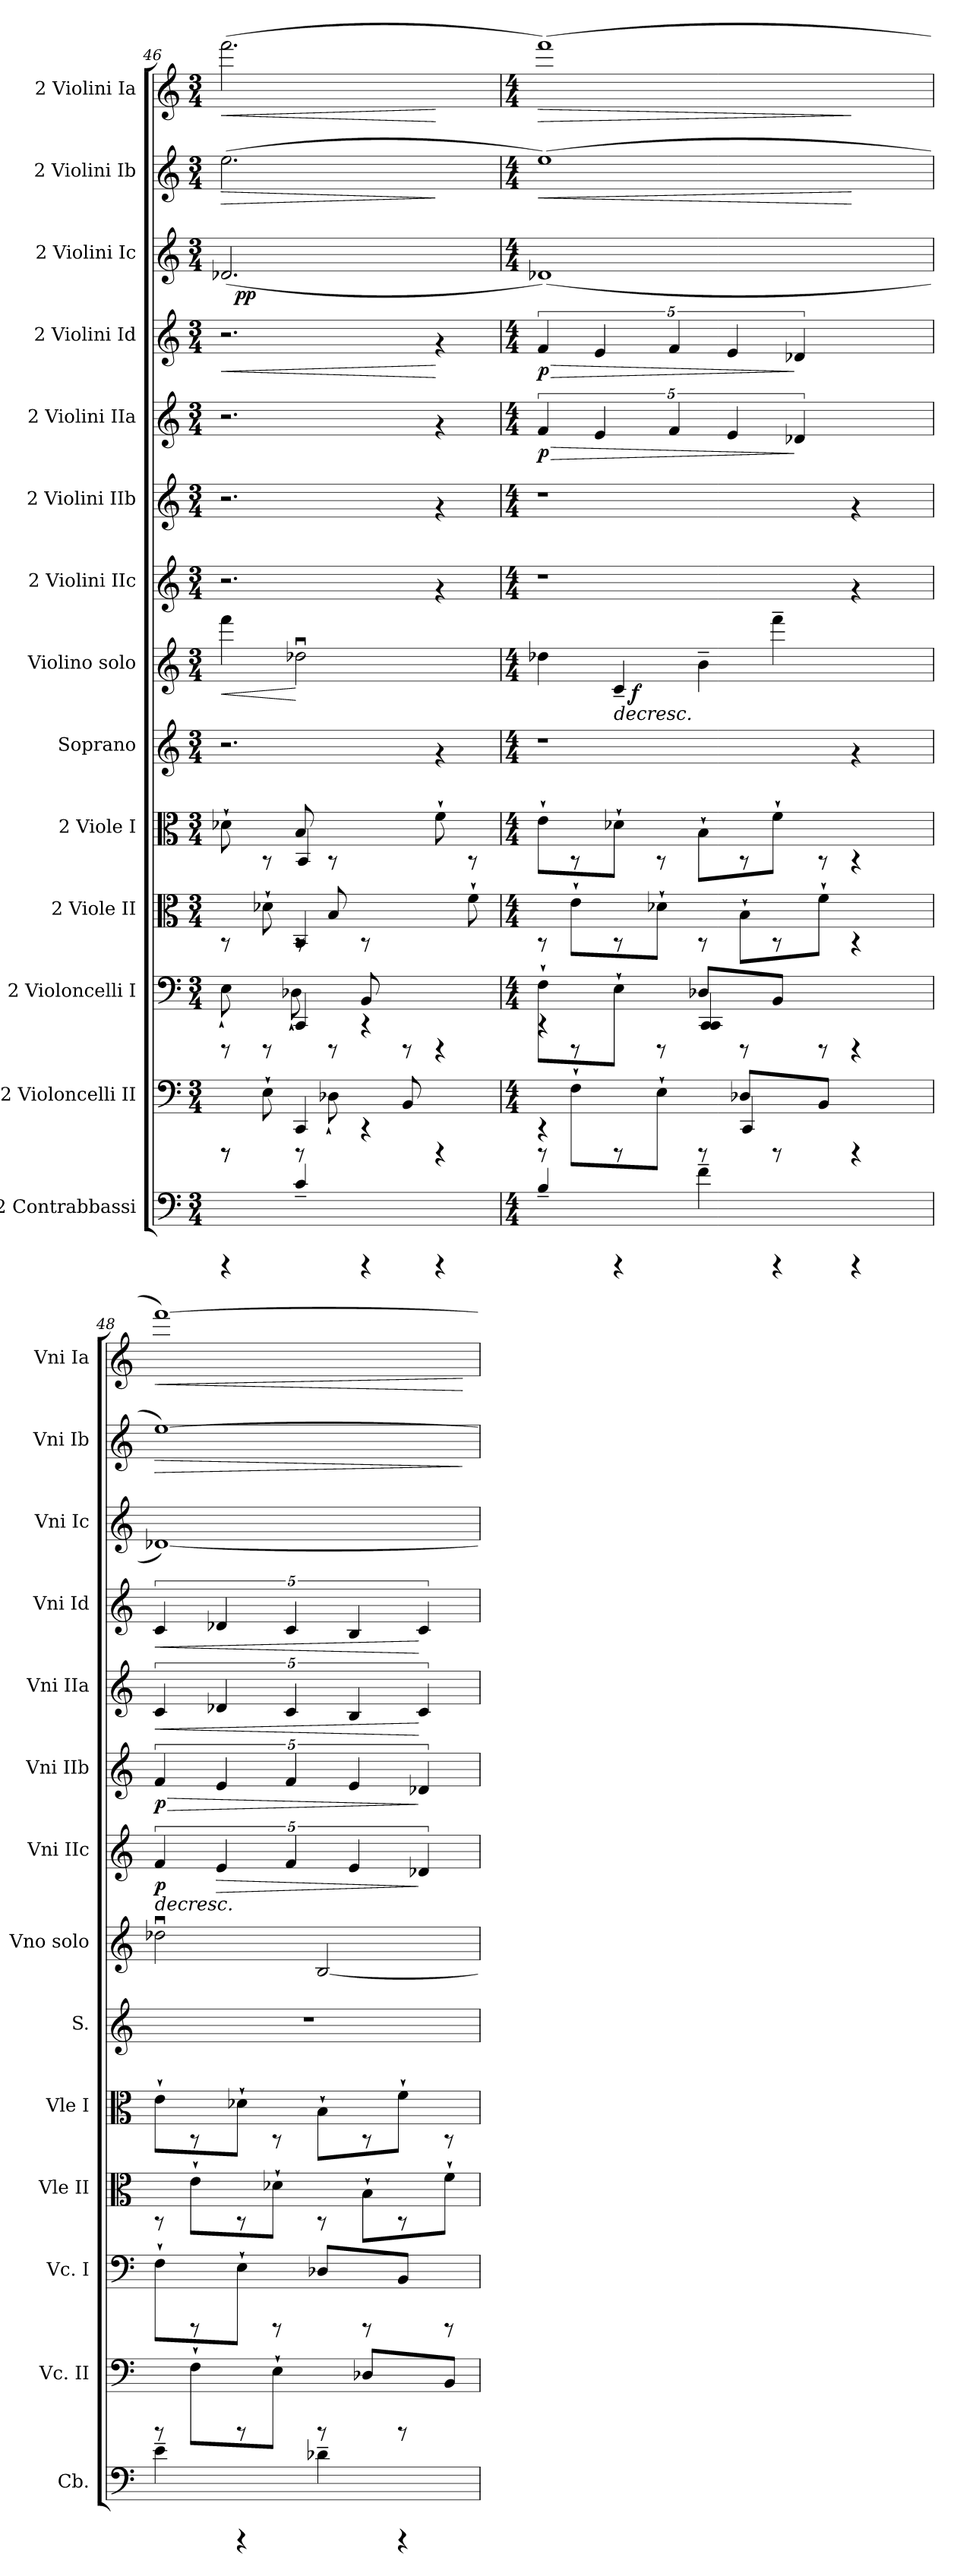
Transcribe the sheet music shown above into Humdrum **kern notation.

**kern	**kern	**kern	**kern	**kern	**kern	**kern	**dynam	**kern	**dynam	**kern	**dynam	**kern	**dynam	**kern	**dynam	**kern	**dynam	**kern	**dynam	**kern	**dynam
*part14	*part13	*part12	*part11	*part10	*part9	*part8	*part8	*part7	*part7	*part6	*part6	*part5	*part5	*part4	*part4	*part3	*part3	*part2	*part2	*part1	*part1
*staff14	*staff13	*staff12	*staff11	*staff10	*staff9	*staff8	*staff8	*staff7	*staff7	*staff6	*staff6	*staff5	*staff5	*staff4	*staff4	*staff3	*staff3	*staff2	*staff2	*staff1	*staff1
*I"2 Contrabbassi	*I"2 Violoncelli II	*I"2 Violoncelli I	*I"2 Viole II	*I"2 Viole I	*I"Soprano	*I"Violino solo	*	*I"2 Violini IIc	*	*I"2 Violini IIb	*	*I"2 Violini IIa	*	*I"2 Violini Id	*	*I"2 Violini Ic	*	*I"2 Violini Ib	*	*I"2 Violini Ia	*
*I'Cb.	*I'Vc. II	*I'Vc. I	*I'Vle II	*I'Vle I	*I'S.	*I'Vno solo	*	*I'Vni IIc	*	*I'Vni IIb	*	*I'Vni IIa	*	*I'Vni Id	*	*I'Vni Ic	*	*I'Vni Ib	*	*I'Vni Ia	*
!!LO:PB:g=z
*clefF4	*clefF4	*clefF4	*clefC3	*clefC3	*clefG2	*clefG2	*	*clefG2	*	*clefG2	*	*clefG2	*	*clefG2	*	*clefG2	*	*clefG2	*	*clefG2	*
*ITrd7c12	*	*	*	*	*	*	*	*	*	*	*	*	*	*	*	*	*	*	*	*	*
*k[]	*k[]	*k[]	*k[]	*k[]	*k[]	*k[]	*	*k[]	*	*k[]	*	*k[]	*	*k[]	*	*k[]	*	*k[]	*	*k[]	*
*C:	*C:	*C:	*C:	*C:	*C:	*C:	*	*C:	*	*C:	*	*C:	*	*C:	*	*C:	*	*C:	*	*C:	*
*M3/4	*M3/4	*M3/4	*M3/4	*M3/4	*M3/4	*M3/4	*	*M3/4	*	*M3/4	*	*M3/4	*	*M3/4	*	*M3/4	*	*M3/4	*	*M3/4	*
=46	=46	=46	=46	=46	=46	=46	=46	=46	=46	=46	=46	=46	=46	=46	=46	=46	=46	=46	=46	=46	=46
*	*^	*^	*^	*^	*	*	*	*	*	*	*	*	*	*	*	*	*	*	*	*	*
!	!	!	!	!	!	!	!	!	!	!	!LO:HP:b	!	!	!	!	!	!	!	!LO:HP:b	!	!	!	!LO:HP:b	!	!LO:HP:b
*	*	*	*	*	*	*	*	*	*	*	*	*	*	*	*	*	*	*	*	*^	*	*	*	*	*
4rCCC	8rCCC	8rCCC	8rCCC	8E`>\	8rAA	4ryy	8d-X`>\	4ryy	2.r	4fff\	<	2.r	.	2.r	.	2.r	.	2.r	<	(<2.d-X/	32ryy	.	(>2.ee\	>	(>2.fff\	<
!	!	!	!	!	!	!	!	!	!	!	!	!	!	!	!	!	!	!	!	!	!	!LO:DY:b	!	!	!	!
.	.	.	.	.	.	.	.	.	.	.	.	.	.	.	.	.	.	.	.	.	2ryy	pp	.	.	.	.
.	8ryy	8E`>\	8ryy	8rCCC	8d-X`>\	.	8rAA	.	.	.	.	.	.	.	.	.	.	.	.	.	.	.	.	.	.	.
4C~</	4CC/	8rCCC	4CC/	8D-X`>\	8rAA	4BB/	8B/	4BB/	.	2dd-Xu>\	[	.	.	.	.	.	.	.	.	.	.	.	.	.	.	.
.	.	8D-X`>\	.	8rCCC	8B/	.	8rAA	.	.	.	.	.	.	.	.	.	.	.	.	.	.	.	.	.	.	.
4rCCC	8ryy	4r	8BB/	4r	8rAA	2ryy	4ryy	2ryy	.	.	.	.	.	.	.	.	.	.	.	.	.	.	.	.	.	.
.	.	.	.	.	.	.	.	.	.	.	.	.	.	.	.	.	.	.	.	.	4...ryy	.	.	.	.	.
.	8BB/	.	8rCCC	.	4ryy	.	.	.	.	.	.	.	.	.	.	.	.	.	.	.	.	.	.	.	.	.
4rCCC	4rCCC	4ryy	4rCCC	4ryy	.	.	8f`>\	.	4rf	4ryy	.	4rf	.	4rf	.	4rf	.	4rf	[	4ryy	.	.	4ryy	]	4ryy	[
.	.	.	.	.	8f`>\	.	8rAA	.	.	.	.	.	.	.	.	.	.	.	.	.	.	.	.	.	.	.
*	*	*	*	*	*v	*v	*	*	*	*	*	*	*	*	*	*	*	*	*	*v	*v	*	*	*	*	*
*	*	*	*	*	*	*v	*v	*	*	*	*	*	*	*	*	*	*	*	*	*	*	*	*	*
=47	=47	=47	=47	=47	=47	=47	=47	=47	=47	=47	=47	=47	=47	=47	=47	=47	=47	=47	=47	=47	=47	=47	=47
*M4/4	*M4/4	*	*M4/4	*	*M4/4	*M4/4	*M4/4	*M4/4	*	*M4/4	*	*M4/4	*	*M4/4	*	*M4/4	*	*M4/4	*	*M4/4	*	*M4/4	*
*	*	*	*	*	*	*	*	*	*	*	*	*	*	*	*	*	*	*^	*	*	*	*	*
!	!	!	!	!	!	!	!	!	!	!	!	!	!	!	!LO:HP:b	!	!LO:HP:b	!	!	!	!	!LO:HP:b	!	!LO:HP:b
!	!	!	!	!	!	!	!	!	!	!	!	!	!	!	!LO:DY:n=1:b	!	!LO:DY:n=1:b	!	!	!	!	!	!	!
*	*	*	*	*	*	*	*	*^	*	*	*	*	*	*	*	*	*	*v	*v	*	*	*	*	*
4BB~</	8rCCC	4r	8F`>\L	4r	8rAA	8e`>\L	1r	4dd-\	4ryy	.	1r	.	1r	.	5f/	> p	5f/	> p	(<1d-)	.	(>1ee)	<	(>1fff)	>
.	8F`>\L	.	8rCCC	.	8e`>\L	8rAA	.	.	.	.	.	.	.	.	.	.	.	.	.	.	.	.	.	.
.	.	.	.	.	.	.	.	.	.	.	.	.	.	.	5e/	.	5e/	.	.	.	.	.	.	.
!	!	!	!	!	!	!	!	!	!	!LO:HP:b	!	!	!	!	!	!	!	!	!	!	!	!	!	!
4rCCC	8rCCC	4.ryy	8E`>\J	4ryy	8rAA	8d-X`>\J	.	4c~</	32.ryy	>	.	.	.	.	.	.	.	.	.	.	.	.	.	.
!	!	!	!	!	!	!	!	!	!	!LO:DY:b	!	!	!	!	!	!	!	!	!	!	!	!	!	!
.	.	.	.	.	.	.	.	.	2ryy	f	.	.	.	.	.	.	.	.	.	.	.	.	.	.
.	8E`>\J	.	8rCCC	.	8d-X`>\J	8rAA	.	.	.	.	.	.	.	.	.	.	.	.	.	.	.	.	.	.
.	.	.	.	.	.	.	.	.	.	.	.	.	.	.	5f/	.	5f/	.	.	.	.	.	.	.
4F~>\	8rCCC	.	8D-X/L	4CC/ 4CC/	8rAA	8B`>\L	.	4b~>\	.	.	.	.	.	.	.	.	.	.	.	.	.	.	.	.
.	.	.	.	.	.	.	.	.	.	.	.	.	.	.	5e/	.	5e/	.	.	.	.	.	.	.
.	8D-X/L	4CC/	8rCCC	.	8B`>\L	8rAA	.	.	.	.	.	.	.	.	.	.	.	.	.	.	.	.	.	.
4rCCC	8rCCC	.	8BB/J	2ryy	8rAA	8f`>\J	.	4fff~>\	.	.	.	.	.	.	.	.	.	.	.	.	.	.	.	.
.	.	.	.	.	.	.	.	.	4ryy	.	.	.	.	.	.	.	.	.	.	.	.	.	.	.
.	.	.	.	.	.	.	.	.	.	.	.	.	.	.	5d-X/	]	5d-X/	]	.	.	.	.	.	.
.	8BB/J	4.ryy	8rCCC	.	8f`>\J	8rAA	.	.	.	.	.	.	.	.	.	.	.	.	.	.	.	.	.	.
4rCCC	4rCCC	.	4rCCC	.	4rAA	4rAA	4rf	4ryy	.	.	4rf	.	4rf	.	4ryy	.	4ryy	.	4ryy	.	4ryy	[	4ryy	]
.	.	.	.	.	.	.	.	.	8ryy	.	.	.	.	.	.	.	.	.	.	.	.	.	.	.
.	.	.	.	.	.	.	.	.	16ryy	.	.	.	.	.	.	.	.	.	.	.	.	.	.	.
.	.	.	.	.	.	.	.	.	64ryy	.	.	.	.	.	.	.	.	.	.	.	.	.	.	.
=48	=48	=48	=48	=48	=48	=48	=48	=48	=48	=48	=48	=48	=48	=48	=48	=48	=48	=48	=48	=48	=48	=48	=48	=48
!	!	!	!	!	!	!	!	!	!	!	!	!LO:HP:b	!	!LO:HP:b	!	!LO:HP:b	!	!LO:HP:b	!	!	!	!LO:HP:b	!	!LO:HP:b
!	!	!	!	!	!	!	!	!	!	!	!	!LO:DY:n=1:b	!	!LO:DY:n=1:b	!	!	!	!	!	!	!	!	!	!
*	*v	*v	*	*	*	*	*	*v	*v	*	*	*	*	*	*	*	*	*	*	*	*	*	*	*
*	*	*v	*v	*	*	*	*	*	*	*	*	*	*	*	*	*	*	*	*	*	*	*
4E~>\	8rCCC	8F`>\L	8rAA	8e`>\L	1r	2dd-Xu>\	.	5f/	> p	5f/	> p	5c/	<	5c/	<	[<1d-)	.	[>1ee)	>	[>1fff)	<
.	8F`>\L	8rCCC	8e`>\L	8rAA	.	.	.	.	.	.	.	.	.	.	.	.	.	.	.	.	.
!	!	!	!	!	!	!	!	!	!LO:HP:b	!	!	!	!	!	!	!	!	!	!	!	!
.	.	.	.	.	.	.	.	5e/	>	5e/	.	5d-X/	.	5d-X/	.	.	.	.	.	.	.
4rCCC	8rCCC	8E`>\J	8rAA	8d-X`>\J	.	.	.	.	.	.	.	.	.	.	.	.	.	.	.	.	.
.	8E`>\J	8rCCC	8d-X`>\J	8rAA	.	.	.	.	.	.	.	.	.	.	.	.	.	.	.	.	.
.	.	.	.	.	.	.	.	5f/	.	5f/	.	5c/	.	5c/	.	.	.	.	.	.	.
4D-X~>\	8rCCC	8D-X/L	8rAA	8B`>\L	.	[<2B/	]	.	.	.	.	.	.	.	.	.	.	.	.	.	.
.	.	.	.	.	.	.	.	5e/	.	5e/	.	5B/	.	5B/	.	.	.	.	.	.	.
.	8D-X/L	8rCCC	8B`>\L	8rAA	.	.	.	.	.	.	.	.	.	.	.	.	.	.	.	.	.
4rCCC	8rCCC	8BB/J	8rAA	8f`>\J	.	.	.	.	.	.	.	.	.	.	.	.	.	.	.	.	.
.	.	.	.	.	.	.	.	5d-X/	] ]	5d-X/	]	5c/	[	5c/	[	.	.	.	.	.	.
.	8BB/J	8rCCC	8f`>\J	8rAA	.	.	.	.	.	.	.	.	.	.	.	.	.	.	.	.	.
.	.	.	.	.	.	.	.	.	.	.	.	.	.	.	.	.	.	.	]	.	[
=	=	=	=	=	=	=	=	=	=	=	=	=	=	=	=	=	=	=	=	=	=
*-	*-	*-	*-	*-	*-	*-	*-	*-	*-	*-	*-	*-	*-	*-	*-	*-	*-	*-	*-	*-	*-
